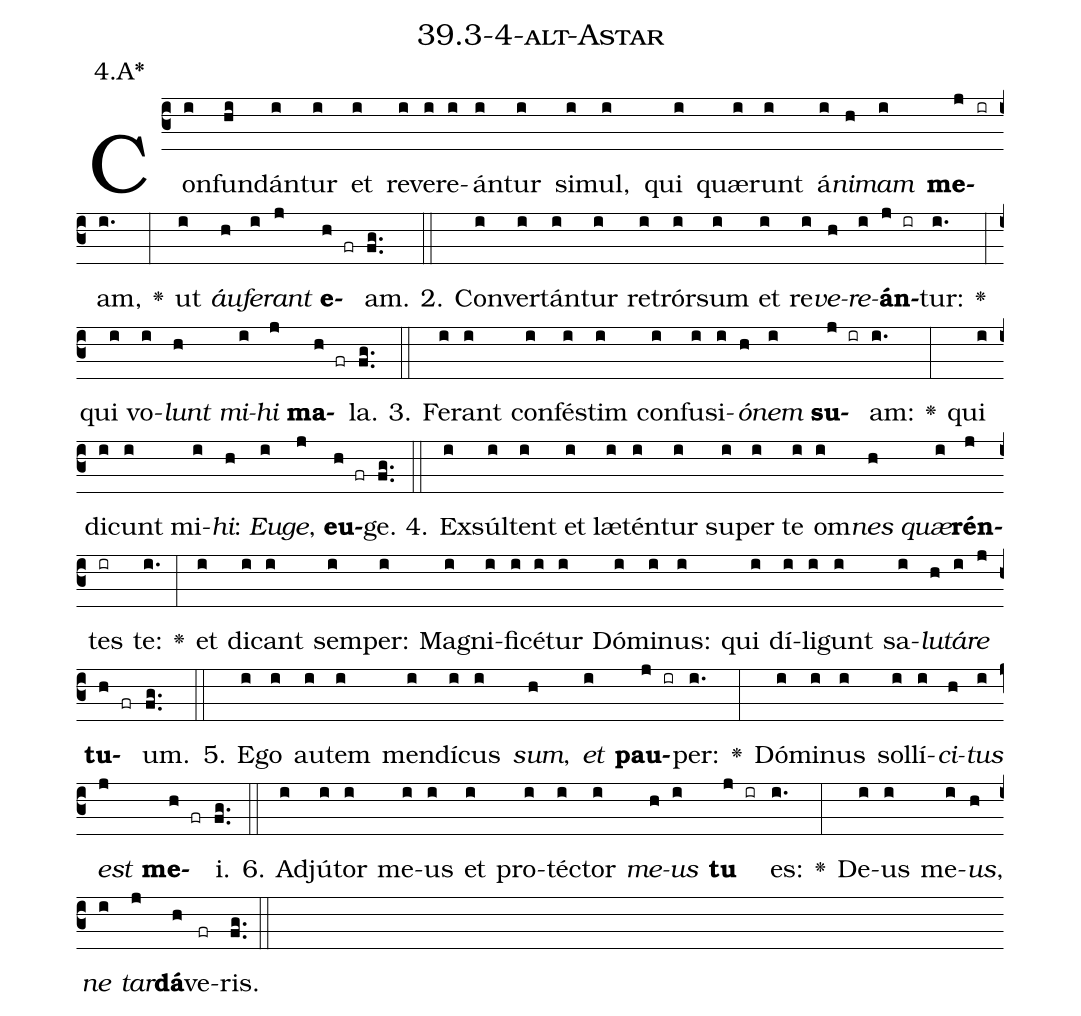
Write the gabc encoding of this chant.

name: 39.3-4-alt-Astar;
annotation: 4.A*;
%%
(c3)Con(i)fun(hi)dán(i)tur(i) et(i) re(i)ve(i)re(i)án(i)tur(i) si(i)mul,(i) qui(i) quæ(i)runt(i) á(i)<i>ni</i>(h)<i>mam</i>(i) <b>me</b>(j ir)am,(i.) <v>\greheightstar</v>(:) ut(i) <i>áu</i>(h)<i>fe</i>(i)<i>rant</i>(j) <b>e</b>(h fr)am.(fg..) (::)
2. Con(i)ver(i)tán(i)tur(i) re(i)trór(i)sum(i) et(i) re(i)<i>ve</i>(h)<i>re</i>(i)<b>án</b>(j ir)tur:(i.) <v>\greheightstar</v>(:) qui(i) vo(i)<i>lunt</i>(h) <i>mi</i>(i)<i>hi</i>(j) <b>ma</b>(h fr)la.(fg..) (::)
3. Fe(i)rant(i) con(i)fés(i)tim(i) con(i)fu(i)si(i)<i>ó</i>(h)<i>nem</i>(i) <b>su</b>(j ir)am:(i.) <v>\greheightstar</v>(:) qui(i) di(i)cunt(i) mi(i)<i>hi</i>:(h) <i>Eu</i>(i)<i>ge</i>,(j) <b>eu</b>(h fr)ge.(fg..) (::)
4. Ex(i)súl(i)tent(i) et(i) læ(i)tén(i)tur(i) su(i)per(i) te(i) om(i)<i>nes</i>(h) <i>quæ</i>(i)<b>rén</b>(j)tes(ir) te:(i.) <v>\greheightstar</v>(:) et(i) di(i)cant(i) sem(i)per:(i) Ma(i)gni(i)fi(i)cé(i)tur(i) Dó(i)mi(i)nus:(i) qui(i) dí(i)li(i)gunt(i) sa(i)<i>lu</i>(h)<i>tá</i>(i)<i>re</i>(j) <b>tu</b>(h fr)um.(fg..) (::)
5. E(i)go(i) au(i)tem(i) men(i)dí(i)cus(i) <i>sum</i>,(h) <i>et</i>(i) <b>pau</b>(j ir)per:(i.) <v>\greheightstar</v>(:) Dó(i)mi(i)nus(i) sol(i)lí(i)<i>ci</i>(h)<i>tus</i>(i) <i>est</i>(j) <b>me</b>(h fr)i.(fg..) (::)
6. Ad(i)jú(i)tor(i) me(i)us(i) et(i) pro(i)téc(i)tor(i) <i>me</i>(h)<i>us</i>(i) <b>tu</b>(j ir) es:(i.) <v>\greheightstar</v>(:) De(i)us(i) me(i)<i>us</i>,(h) <i>ne</i>(i) <i>tar</i>(j)<b>dá</b>(h)ve(fr)ris.(fg..) (::)
